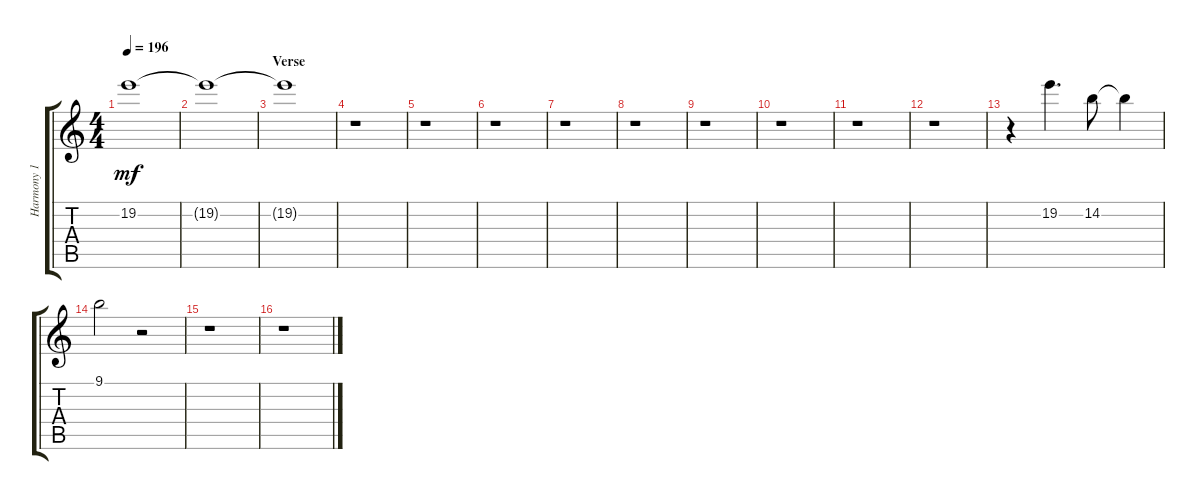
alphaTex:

\track ("Harmony 1" "Harmony 1") {instrument overdrivenguitar}
\staff {score tabs}
\tuning (D4 A3 F3 C3 G2 C2) {hide}
\ts (4 4)
\tempo 196
\clef g2
\ks aminor
19.2{t}.1{dy mf} |
19.2{t}.1 |
\section ("" "Verse")
19.2{t}.1 |
r.1 |
r.1 |
r.1 |
r.1 |
r.1 |
r.1 |
r.1 |
r.1 |
r.1 |
r.4 19.2.4{d} 14.2.8 14.2{t}.4 |
9.1.2 r.2 |
r.1 |
r.1
